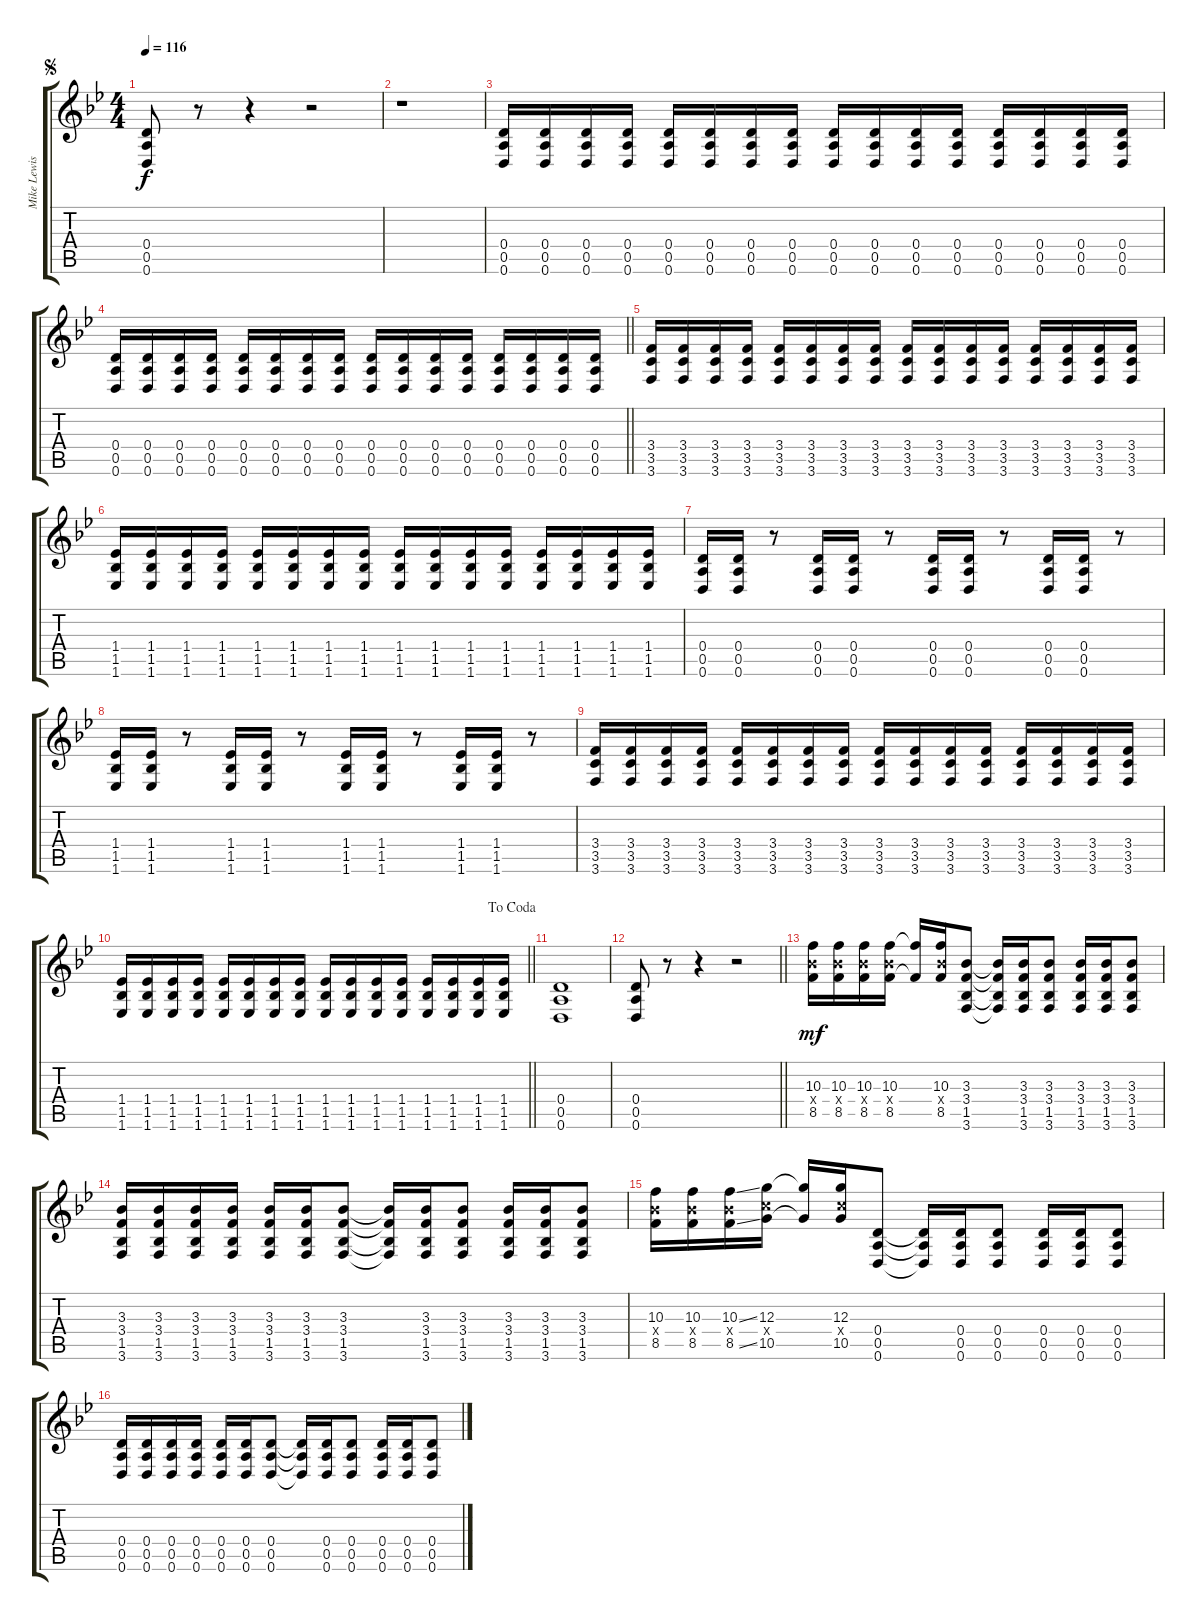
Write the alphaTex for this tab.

\track ("Mike Lewis - Guitar" "Mike Lewis") {instrument overdrivenguitar}
\staff {score tabs}
\tuning (E4 B3 G3 D3 A2 D2) {hide}
\ts (4 4)
\jump segno
\tempo 116
\clef g2
\ks bb
(0.4 0.5 0.6).8{dy f} r.8 r.4 r.2 |
r.1 |
(0.4 0.5 0.6).16 (0.4 0.5 0.6).16 (0.4 0.5 0.6).16 (0.4 0.5 0.6).16 (0.4 0.5 0.6).16 (0.4 0.5 0.6).16 (0.4 0.5 0.6).16 (0.4 0.5 0.6).16 (0.4 0.5 0.6).16 (0.4 0.5 0.6).16 (0.4 0.5 0.6).16 (0.4 0.5 0.6).16 (0.4 0.5 0.6).16 (0.4 0.5 0.6).16 (0.4 0.5 0.6).16 (0.4 0.5 0.6).16 |
\barLineRight lightlight
(0.4 0.5 0.6).16 (0.4 0.5 0.6).16 (0.4 0.5 0.6).16 (0.4 0.5 0.6).16 (0.4 0.5 0.6).16 (0.4 0.5 0.6).16 (0.4 0.5 0.6).16 (0.4 0.5 0.6).16 (0.4 0.5 0.6).16 (0.4 0.5 0.6).16 (0.4 0.5 0.6).16 (0.4 0.5 0.6).16 (0.4 0.5 0.6).16 (0.4 0.5 0.6).16 (0.4 0.5 0.6).16 (0.4 0.5 0.6).16 |
(3.4 3.5 3.6).16 (3.4 3.5 3.6).16 (3.4 3.5 3.6).16 (3.4 3.5 3.6).16 (3.4 3.5 3.6).16 (3.4 3.5 3.6).16 (3.4 3.5 3.6).16 (3.4 3.5 3.6).16 (3.4 3.5 3.6).16 (3.4 3.5 3.6).16 (3.4 3.5 3.6).16 (3.4 3.5 3.6).16 (3.4 3.5 3.6).16 (3.4 3.5 3.6).16 (3.4 3.5 3.6).16 (3.4 3.5 3.6).16 |
(1.4 1.5 1.6).16 (1.4 1.5 1.6).16 (1.4 1.5 1.6).16 (1.4 1.5 1.6).16 (1.4 1.5 1.6).16 (1.4 1.5 1.6).16 (1.4 1.5 1.6).16 (1.4 1.5 1.6).16 (1.4 1.5 1.6).16 (1.4 1.5 1.6).16 (1.4 1.5 1.6).16 (1.4 1.5 1.6).16 (1.4 1.5 1.6).16 (1.4 1.5 1.6).16 (1.4 1.5 1.6).16 (1.4 1.5 1.6).16 |
(0.4 0.5 0.6).16 (0.4 0.5 0.6).16 r.8 (0.4 0.5 0.6).16 (0.4 0.5 0.6).16 r.8 (0.4 0.5 0.6).16 (0.4 0.5 0.6).16 r.8 (0.4 0.5 0.6).16 (0.4 0.5 0.6).16 r.8 |
(1.4 1.5 1.6).16 (1.4 1.5 1.6).16 r.8 (1.4 1.5 1.6).16 (1.4 1.5 1.6).16 r.8 (1.4 1.5 1.6).16 (1.4 1.5 1.6).16 r.8 (1.4 1.5 1.6).16 (1.4 1.5 1.6).16 r.8 |
(3.4 3.5 3.6).16 (3.4 3.5 3.6).16 (3.4 3.5 3.6).16 (3.4 3.5 3.6).16 (3.4 3.5 3.6).16 (3.4 3.5 3.6).16 (3.4 3.5 3.6).16 (3.4 3.5 3.6).16 (3.4 3.5 3.6).16 (3.4 3.5 3.6).16 (3.4 3.5 3.6).16 (3.4 3.5 3.6).16 (3.4 3.5 3.6).16 (3.4 3.5 3.6).16 (3.4 3.5 3.6).16 (3.4 3.5 3.6).16 |
\jump dacoda
\barLineRight lightlight
(1.4 1.5 1.6).16 (1.4 1.5 1.6).16 (1.4 1.5 1.6).16 (1.4 1.5 1.6).16 (1.4 1.5 1.6).16 (1.4 1.5 1.6).16 (1.4 1.5 1.6).16 (1.4 1.5 1.6).16 (1.4 1.5 1.6).16 (1.4 1.5 1.6).16 (1.4 1.5 1.6).16 (1.4 1.5 1.6).16 (1.4 1.5 1.6).16 (1.4 1.5 1.6).16 (1.4 1.5 1.6).16 (1.4 1.5 1.6).16 |
(0.4 0.5 0.6).1 |
\barLineRight lightlight
(0.4 0.5 0.6).8 r.8 r.4 r.2 |
(10.3 8.4{x} 8.5).16{dy mf} (10.3 8.4{x} 8.5).16 (10.3 8.4{x} 8.5).16 (10.3 8.4{x} 8.5).16 (10.3{t} 8.5{t}).16 (10.3 8.4{x} 8.5).16 (3.3 3.4 1.5 3.6).8 (3.3{t} 3.4{t} 1.5{t} 3.6{t}).16 (3.3 3.4 1.5 3.6).16 (3.3 3.4 1.5 3.6).8 (3.3 3.4 1.5 3.6).16 (3.3 3.4 1.5 3.6).16 (3.3 3.4 1.5 3.6).8 |
(3.3 3.4 1.5 3.6).16 (3.3 3.4 1.5 3.6).16 (3.3 3.4 1.5 3.6).16 (3.3 3.4 1.5 3.6).16 (3.3 3.4 1.5 3.6).16 (3.3 3.4 1.5 3.6).16 (3.3 3.4 1.5 3.6).8 (3.3{t} 3.4{t} 1.5{t} 3.6{t}).16 (3.3 3.4 1.5 3.6).16 (3.3 3.4 1.5 3.6).8 (3.3 3.4 1.5 3.6).16 (3.3 3.4 1.5 3.6).16 (3.3 3.4 1.5 3.6).8 |
(10.3 8.4{x} 8.5).16 (10.3 8.4{x} 8.5).16 (10.3{ss} 8.4{x} 8.5{ss}).16 (12.3 10.4{x} 10.5).16 (12.3{t} 10.5{t}).16 (12.3 10.4{x} 10.5).16 (0.4 0.5 0.6).8 (0.4{t} 0.5{t} 0.6{t}).16 (0.4 0.5 0.6).16 (0.4 0.5 0.6).8 (0.4 0.5 0.6).16 (0.4 0.5 0.6).16 (0.4 0.5 0.6).8 |
(0.4 0.5 0.6).16 (0.4 0.5 0.6).16 (0.4 0.5 0.6).16 (0.4 0.5 0.6).16 (0.4 0.5 0.6).16 (0.4 0.5 0.6).16 (0.4 0.5 0.6).8 (0.4{t} 0.5{t} 0.6{t}).16 (0.4 0.5 0.6).16 (0.4 0.5 0.6).8 (0.4 0.5 0.6).16 (0.4 0.5 0.6).16 (0.4 0.5 0.6).8
